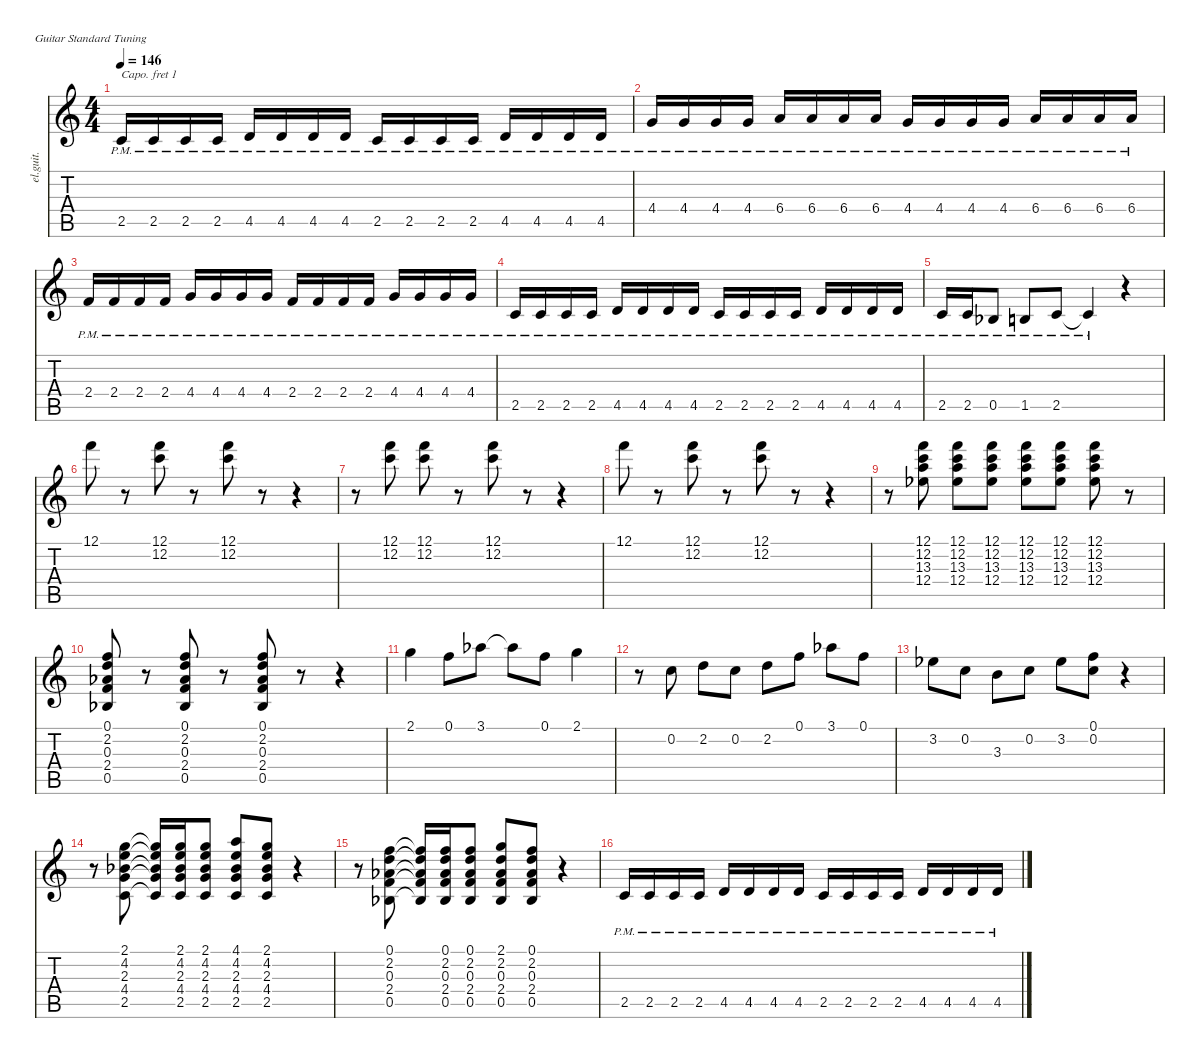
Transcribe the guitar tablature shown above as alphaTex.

\defaultSystemsLayout 4
\hideDynamics
\bracketExtendMode nobrackets
\otherSystemsTrackNameOrientation horizontal
\track ("Clean Guitar" "el.guit.") {instrument electricguitarclean}
\staff {score tabs}
\capo 1
\tuning (E4 B3 G3 D3 A2 E2)
\ts (4 4)
\tempo 146
\clef g2
\ks c
2.5{pm}.16{dy mf beam Up} 2.5{pm}.16{beam Up} 2.5{pm}.16{beam Up} 2.5{pm}.16{beam Up} 4.5{pm}.16{beam Up} 4.5{pm}.16{beam Up} 4.5{pm}.16{beam Up} 4.5{pm}.16{beam Up} 2.5{pm}.16{beam Up} 2.5{pm}.16{beam Up} 2.5{pm}.16{beam Up} 2.5{pm}.16{beam Up} 4.5{pm}.16{beam Up} 4.5{pm}.16{beam Up} 4.5{pm}.16{beam Up} 4.5{pm}.16{beam Up} |
4.4{pm}.16{beam Up} 4.4{pm}.16{beam Up} 4.4{pm}.16{beam Up} 4.4{pm}.16{beam Up} 6.4{pm}.16{beam Up} 6.4{pm}.16{beam Up} 6.4{pm}.16{beam Up} 6.4{pm}.16{beam Up} 4.4{pm}.16{beam Up} 4.4{pm}.16{beam Up} 4.4{pm}.16{beam Up} 4.4{pm}.16{beam Up} 6.4{pm}.16{beam Up} 6.4{pm}.16{beam Up} 6.4{pm}.16{beam Up} 6.4{pm}.16{beam Up} |
2.4{pm}.16{beam Up} 2.4{pm}.16{beam Up} 2.4{pm}.16{beam Up} 2.4{pm}.16{beam Up} 4.4{pm}.16{beam Up} 4.4{pm}.16{beam Up} 4.4{pm}.16{beam Up} 4.4{pm}.16{beam Up} 2.4{pm}.16{beam Up} 2.4{pm}.16{beam Up} 2.4{pm}.16{beam Up} 2.4{pm}.16{beam Up} 4.4{pm}.16{beam Up} 4.4{pm}.16{beam Up} 4.4{pm}.16{beam Up} 4.4{pm}.16{beam Up} |
2.5{pm}.16{beam Up} 2.5{pm}.16{beam Up} 2.5{pm}.16{beam Up} 2.5{pm}.16{beam Up} 4.5{pm}.16{beam Up} 4.5{pm}.16{beam Up} 4.5{pm}.16{beam Up} 4.5{pm}.16{beam Up} 2.5{pm}.16{beam Up} 2.5{pm}.16{beam Up} 2.5{pm}.16{beam Up} 2.5{pm}.16{beam Up} 4.5{pm}.16{beam Up} 4.5{pm}.16{beam Up} 4.5{pm}.16{beam Up} 4.5{pm}.16{beam Up} |
2.5{pm}.16{beam Up} 2.5{pm}.16{beam Up} 0.5{pm acc b}.8{beam Up} 1.5{pm}.8{beam Up} 2.5{pm}.8{beam Up} 2.5{pm t}.4{beam Up} r.4{beam Up} |
12.1.8{beam Down} r.8{beam Down} (12.1 12.2).8{beam Down} r.8{beam Down} (12.2 12.1).8{beam Down} r.8{beam Down} r.4{beam Down} |
r.8{beam Down} (12.1 12.2).8{beam Down} (12.1 12.2).8{beam Down} r.8{beam Down} (12.1 12.2).8{beam Down} r.8{beam Down} r.4{beam Down} |
12.1.8{beam Down} r.8{beam Down} (12.1 12.2).8{beam Down} r.8{beam Down} (12.2 12.1).8{beam Down} r.8{beam Down} r.4{beam Down} |
r.8{beam Down} (12.1 12.2 13.3 12.4{acc b}).8{beam Down} (12.1 12.2 13.3 12.4{acc b}).8{beam Down} (12.1 12.2 13.3 12.4{acc b}).8{beam Down} (12.1 12.2 13.3 12.4{acc b}).8{beam Down} (12.1 12.2 13.3 12.4{acc b}).8{beam Down} (12.1 12.2 13.3 12.4{acc b}).8{beam Down} r.8{beam Down} |
(0.5{acc b} 2.4 0.3{acc b} 2.2 0.1).8{beam Up} r.8{beam Up} (0.5{acc b} 2.4 0.3{acc b} 2.2 0.1).8{beam Up} r.8{beam Up} (0.5{acc b} 2.4 0.3{acc b} 2.2 0.1).8{beam Up} r.8{beam Up} r.4{beam Up} |
2.1.4{beam Down} 0.1.8{beam Down} 3.1{acc b}.8{beam Down} 3.1{t acc b}.8{beam Down} 0.1.8{beam Down} 2.1.4{beam Down} |
r.8{beam Down} 0.2.8{beam Down} 2.2.8{beam Down} 0.2.8{beam Down} 2.2.8{beam Down} 0.1.8{beam Down} 3.1{acc b}.8{beam Down} 0.1.8{beam Down} |
3.2{acc b}.8{beam Down} 0.2.8{beam Down} 3.3.8{beam Down} 0.2.8{beam Down} 3.2{acc b}.8{beam Down} (0.2 0.1).8{beam Down} r.4{beam Down} |
r.8{beam Down} (2.1 4.2 2.3{acc b} 4.4 2.5).8{beam Up} (2.5{t} 4.4{t} 2.3{t acc b} 4.2{t} 2.1{t}).16{beam Up} (2.5 4.4 2.3{acc b} 4.2 2.1).16{beam Up} (2.5 4.4 2.3{acc b} 4.2 2.1).8{beam Up} (2.5 4.4 2.3{acc b} 4.2 4.1).8{beam Up} (2.5 4.4 2.3{acc b} 4.2 2.1).8{beam Up} r.4{beam Up} |
r.8{beam Down} (0.5{acc b} 2.4 0.3{acc b} 2.2 0.1).8{beam Up} (0.5{t acc b} 2.4{t} 0.3{t acc b} 2.2{t} 0.1{t}).16{beam Up} (0.5{acc b} 2.4 0.3{acc b} 2.2 0.1).16{beam Up} (0.5{acc b} 2.4 0.3{acc b} 2.2 0.1).8{beam Up} (0.5{acc b} 2.4 0.3{acc b} 2.2 2.1).8{beam Up} (0.5{acc b} 2.4 0.3{acc b} 2.2 0.1).8{beam Up} r.4{beam Up} |
2.5{pm}.16{beam Up} 2.5{pm}.16{beam Up} 2.5{pm}.16{beam Up} 2.5{pm}.16{beam Up} 4.5{pm}.16{beam Up} 4.5{pm}.16{beam Up} 4.5{pm}.16{beam Up} 4.5{pm}.16{beam Up} 2.5{pm}.16{beam Up} 2.5{pm}.16{beam Up} 2.5{pm}.16{beam Up} 2.5{pm}.16{beam Up} 4.5{pm}.16{beam Up} 4.5{pm}.16{beam Up} 4.5{pm}.16{beam Up} 4.5{pm}.16{beam Up}
